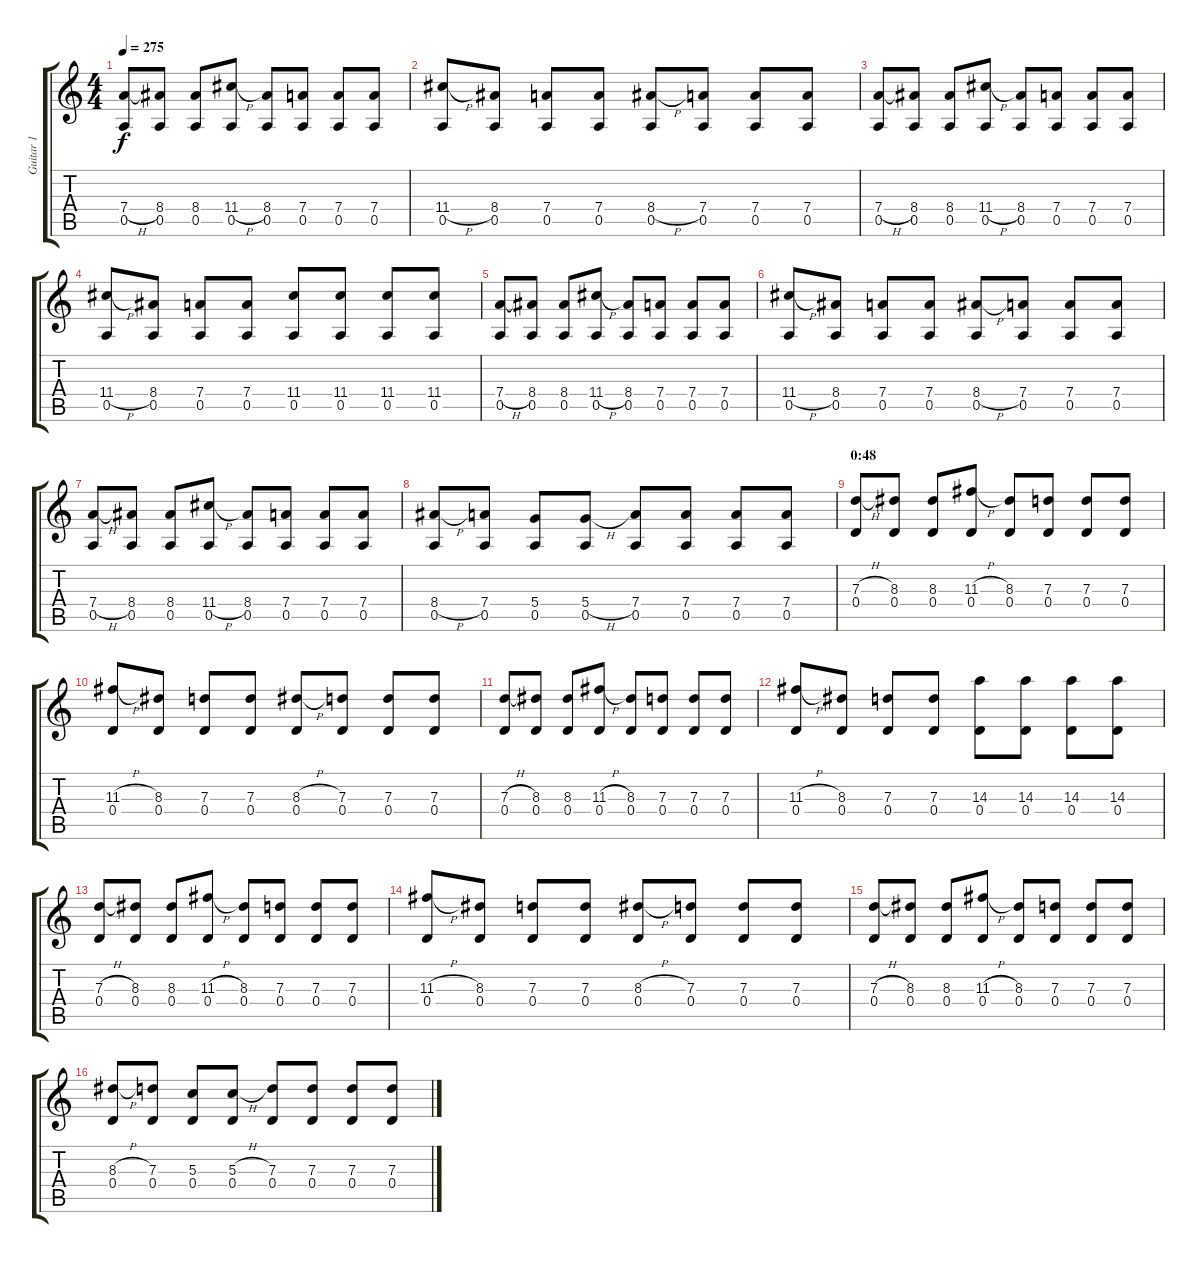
\track ("Guitar 1" "Guitar 1") {instrument distortionguitar}
\staff {score tabs}
\tuning (E4 B3 G3 D3 A2 E2) {hide}
\ts (4 4)
\tempo 275
\clef g2
\ks c
(7.4{h} 0.5).8{dy f} (8.4 0.5).8 (8.4 0.5).8 (11.4{h} 0.5).8 (8.4 0.5).8 (7.4 0.5).8 (7.4 0.5).8 (7.4 0.5).8 |
(11.4{h} 0.5).8 (8.4 0.5).8 (7.4 0.5).8 (7.4 0.5).8 (8.4{h} 0.5).8 (7.4 0.5).8 (7.4 0.5).8 (7.4 0.5).8 |
(7.4{h} 0.5).8 (8.4 0.5).8 (8.4 0.5).8 (11.4{h} 0.5).8 (8.4 0.5).8 (7.4 0.5).8 (7.4 0.5).8 (7.4 0.5).8 |
(11.4{h} 0.5).8 (8.4 0.5).8 (7.4 0.5).8 (7.4 0.5).8 (11.4 0.5).8 (11.4 0.5).8 (11.4 0.5).8 (11.4 0.5).8 |
(7.4{h} 0.5).8 (8.4 0.5).8 (8.4 0.5).8 (11.4{h} 0.5).8 (8.4 0.5).8 (7.4 0.5).8 (7.4 0.5).8 (7.4 0.5).8 |
(11.4{h} 0.5).8 (8.4 0.5).8 (7.4 0.5).8 (7.4 0.5).8 (8.4{h} 0.5).8 (7.4 0.5).8 (7.4 0.5).8 (7.4 0.5).8 |
(7.4{h} 0.5).8 (8.4 0.5).8 (8.4 0.5).8 (11.4{h} 0.5).8 (8.4 0.5).8 (7.4 0.5).8 (7.4 0.5).8 (7.4 0.5).8 |
(8.4{h} 0.5).8 (7.4 0.5).8 (5.4 0.5).8 (5.4{h} 0.5).8 (7.4 0.5).8 (7.4 0.5).8 (7.4 0.5).8 (7.4 0.5).8 |
\section ("" "0:48")
(7.3{h} 0.4).8 (8.3 0.4).8 (8.3 0.4).8 (11.3{h} 0.4).8 (8.3 0.4).8 (7.3 0.4).8 (7.3 0.4).8 (7.3 0.4).8 |
(11.3{h} 0.4).8 (8.3 0.4).8 (7.3 0.4).8 (7.3 0.4).8 (8.3{h} 0.4).8 (7.3 0.4).8 (7.3 0.4).8 (7.3 0.4).8 |
(7.3{h} 0.4).8 (8.3 0.4).8 (8.3 0.4).8 (11.3{h} 0.4).8 (8.3 0.4).8 (7.3 0.4).8 (7.3 0.4).8 (7.3 0.4).8 |
(11.3{h} 0.4).8 (8.3 0.4).8 (7.3 0.4).8 (7.3 0.4).8 (14.3 0.4).8 (14.3 0.4).8 (14.3 0.4).8 (14.3 0.4).8 |
(7.3{h} 0.4).8 (8.3 0.4).8 (8.3 0.4).8 (11.3{h} 0.4).8 (8.3 0.4).8 (7.3 0.4).8 (7.3 0.4).8 (7.3 0.4).8 |
(11.3{h} 0.4).8 (8.3 0.4).8 (7.3 0.4).8 (7.3 0.4).8 (8.3{h} 0.4).8 (7.3 0.4).8 (7.3 0.4).8 (7.3 0.4).8 |
(7.3{h} 0.4).8 (8.3 0.4).8 (8.3 0.4).8 (11.3{h} 0.4).8 (8.3 0.4).8 (7.3 0.4).8 (7.3 0.4).8 (7.3 0.4).8 |
(8.3{h} 0.4).8 (7.3 0.4).8 (5.3 0.4).8 (5.3{h} 0.4).8 (7.3 0.4).8 (7.3 0.4).8 (7.3 0.4).8 (7.3 0.4).8
